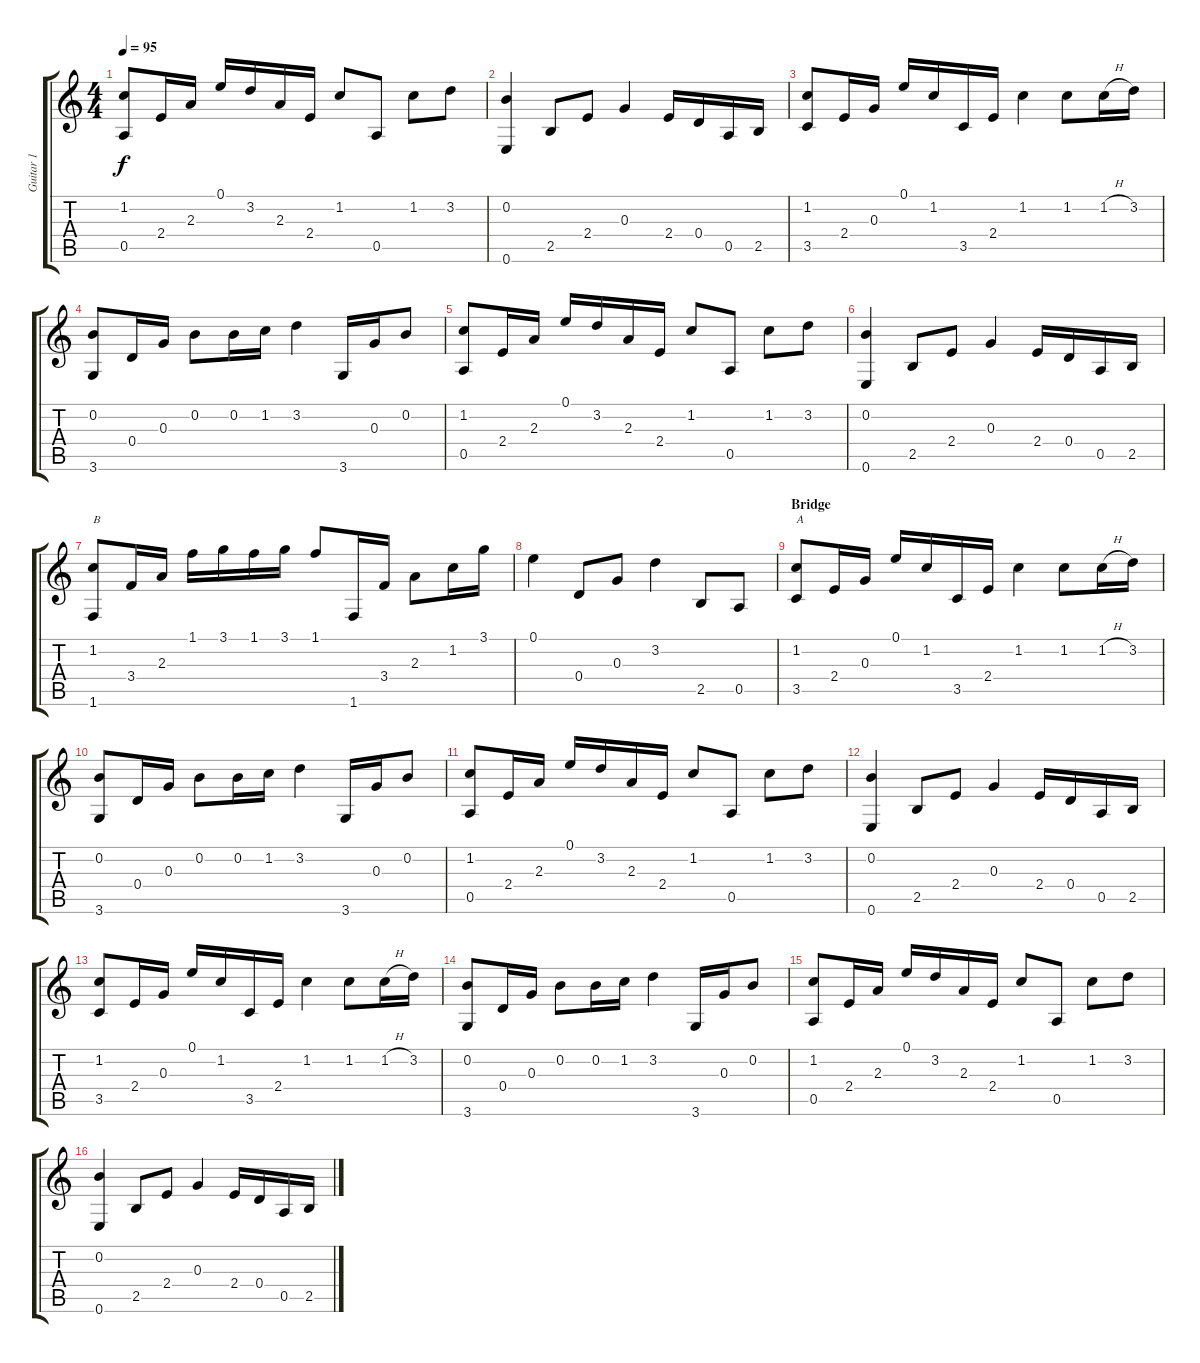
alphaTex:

\track ("Guitar 1" "Guitar 1") {instrument electricguitarjazz}
\staff {score tabs}
\tuning (E4 B3 G3 D3 A2 E2) {hide}
\ts (4 4)
\tempo 95
\clef g2
\ks c
(1.2 0.5).8{dy f} 2.4.16 2.3.16 0.1.16 3.2.16 2.3.16 2.4.16 1.2.8 0.5.8 1.2.8 3.2.8 |
(0.2 0.6).4 2.5.8 2.4.8 0.3.4 2.4.16 0.4.16 0.5.16 2.5.16 |
(1.2 3.5).8 2.4.16 0.3.16 0.1.16 1.2.16 3.5.16 2.4.16 1.2.4 1.2.8 1.2{h}.16 3.2.16 |
(0.2 3.6).8 0.4.16 0.3.16 0.2.8 0.2.16 1.2.16 3.2.4 3.6.16 0.3.16 0.2.8 |
(1.2 0.5).8 2.4.16 2.3.16 0.1.16 3.2.16 2.3.16 2.4.16 1.2.8 0.5.8 1.2.8 3.2.8 |
(0.2 0.6).4 2.5.8 2.4.8 0.3.4 2.4.16 0.4.16 0.5.16 2.5.16 |
(1.2 1.6).8{txt "B"} 3.4.16 2.3.16 1.1.16 3.1.16 1.1.16 3.1.16 1.1.8 1.6.16 3.4.16 2.3.8 1.2.16 3.1.16 |
0.1.4 0.4.8 0.3.8 3.2.4 2.5.8 0.5.8 |
\section ("" "Bridge")
(1.2 3.5).8{txt "A"} 2.4.16 0.3.16 0.1.16 1.2.16 3.5.16 2.4.16 1.2.4 1.2.8 1.2{h}.16 3.2.16 |
(0.2 3.6).8 0.4.16 0.3.16 0.2.8 0.2.16 1.2.16 3.2.4 3.6.16 0.3.16 0.2.8 |
(1.2 0.5).8 2.4.16 2.3.16 0.1.16 3.2.16 2.3.16 2.4.16 1.2.8 0.5.8 1.2.8 3.2.8 |
(0.2 0.6).4 2.5.8 2.4.8 0.3.4 2.4.16 0.4.16 0.5.16 2.5.16 |
(1.2 3.5).8 2.4.16 0.3.16 0.1.16 1.2.16 3.5.16 2.4.16 1.2.4 1.2.8 1.2{h}.16 3.2.16 |
(0.2 3.6).8 0.4.16 0.3.16 0.2.8 0.2.16 1.2.16 3.2.4 3.6.16 0.3.16 0.2.8 |
(1.2 0.5).8 2.4.16 2.3.16 0.1.16 3.2.16 2.3.16 2.4.16 1.2.8 0.5.8 1.2.8 3.2.8 |
(0.2 0.6).4 2.5.8 2.4.8 0.3.4 2.4.16 0.4.16 0.5.16 2.5.16
